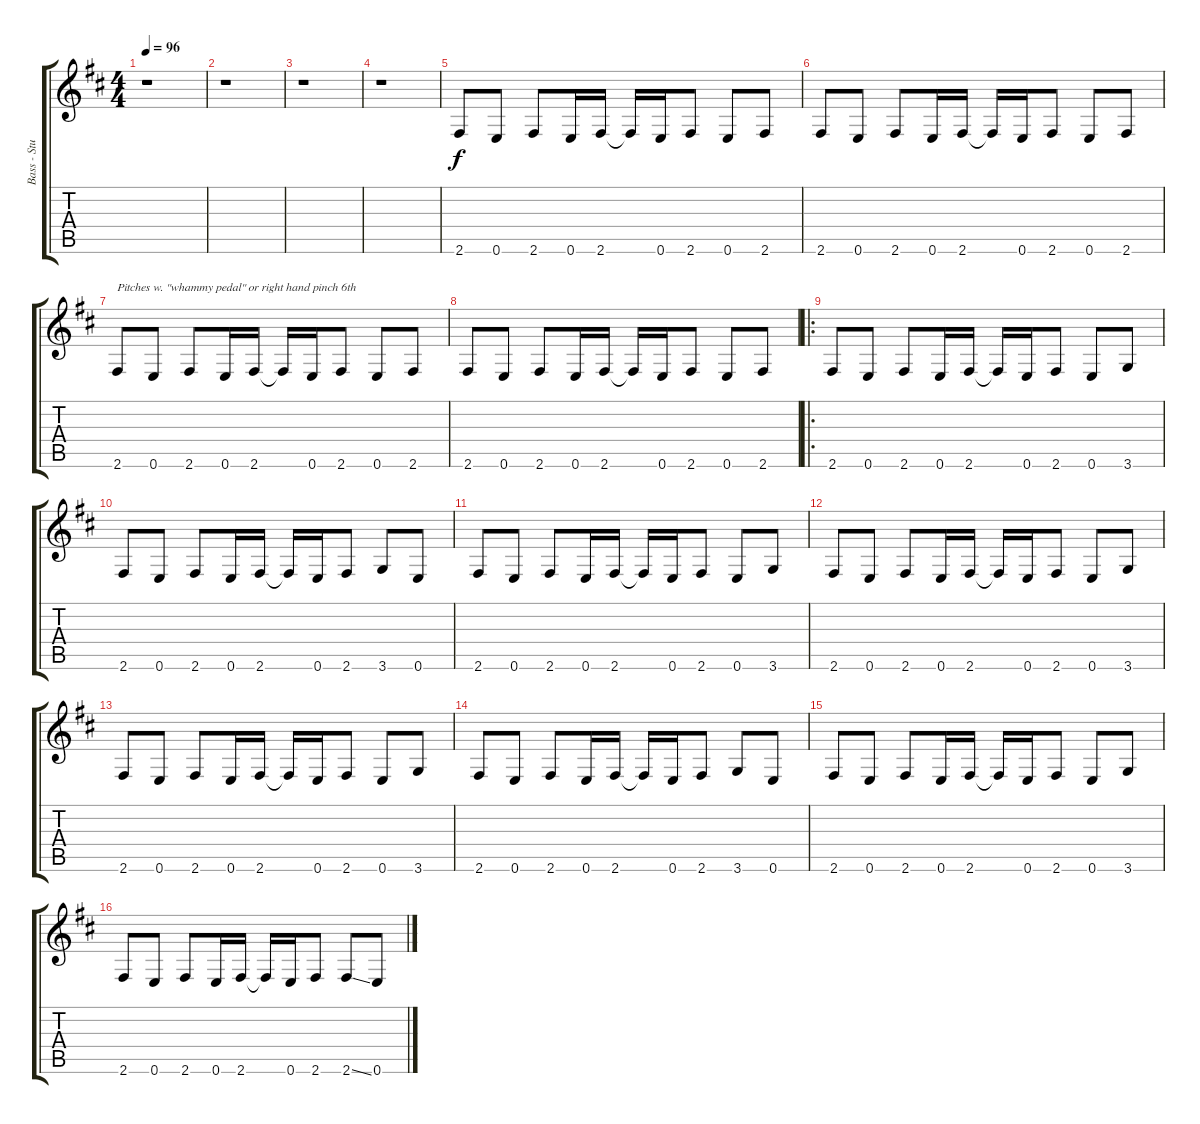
\track ("Bass - Stuart Chatwood" "Bass - Stu") {instrument electricbasspick}
\staff {score tabs}
\tuning (E4 B3 G3 E3 B2 E2) {hide}
\ts (4 4)
\tempo 96
\clef g2
\ks d
r.1{dy f} |
r.1 |
r.1 |
r.1 |
2.6.8 0.6.8 2.6.8 0.6.16 2.6.16 2.6{t}.16 0.6.16 2.6.8 0.6.8 2.6.8 |
2.6.8 0.6.8 2.6.8 0.6.16 2.6.16 2.6{t}.16 0.6.16 2.6.8 0.6.8 2.6.8 |
2.6.8{txt "Pitches w. \"whammy pedal\" or right hand pinch 6th "} 0.6.8 2.6.8 0.6.16 2.6.16 2.6{t}.16 0.6.16 2.6.8 0.6.8 2.6.8 |
2.6.8 0.6.8 2.6.8 0.6.16 2.6.16 2.6{t}.16 0.6.16 2.6.8 0.6.8 2.6.8 |
\ro
2.6.8 0.6.8 2.6.8 0.6.16 2.6.16 2.6{t}.16 0.6.16 2.6.8 0.6.8 3.6.8 |
2.6.8 0.6.8 2.6.8 0.6.16 2.6.16 2.6{t}.16 0.6.16 2.6.8 3.6.8 0.6.8 |
2.6.8 0.6.8 2.6.8 0.6.16 2.6.16 2.6{t}.16 0.6.16 2.6.8 0.6.8 3.6.8 |
2.6.8 0.6.8 2.6.8 0.6.16 2.6.16 2.6{t}.16 0.6.16 2.6.8 0.6.8 3.6.8 |
2.6.8 0.6.8 2.6.8 0.6.16 2.6.16 2.6{t}.16 0.6.16 2.6.8 0.6.8 3.6.8 |
2.6.8 0.6.8 2.6.8 0.6.16 2.6.16 2.6{t}.16 0.6.16 2.6.8 3.6.8 0.6.8 |
2.6.8 0.6.8 2.6.8 0.6.16 2.6.16 2.6{t}.16 0.6.16 2.6.8 0.6.8 3.6.8 |
2.6.8 0.6.8 2.6.8 0.6.16 2.6.16 2.6{t}.16 0.6.16 2.6.8 2.6{ss}.8 0.6.8
